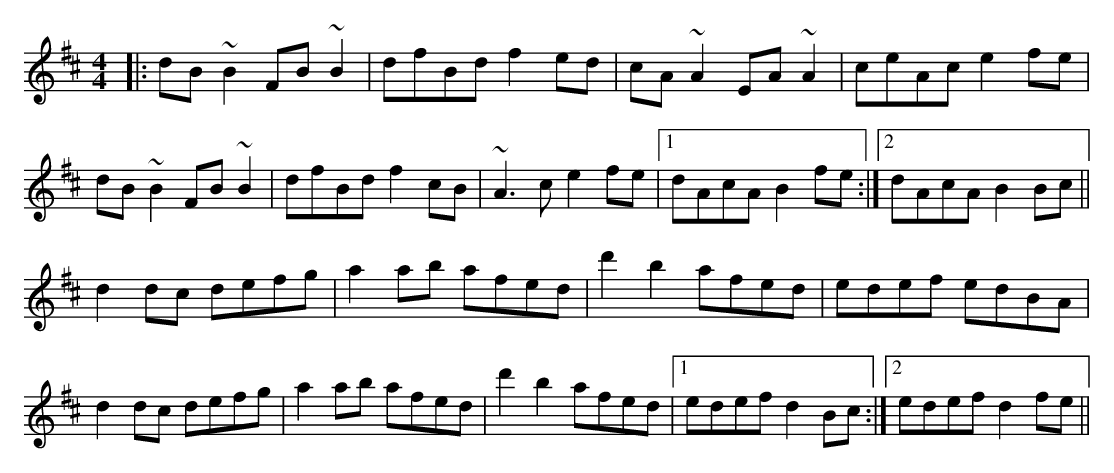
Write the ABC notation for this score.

X:1
M:4/4
K:Bmin
|:dB~B2 FB~B2|dfBd f2ed|cA~A2 EA~A2|ceAc e2fe|
dB~B2 FB~B2|dfBd f2cB|~A3c e2fe|1 dAcA B2fe:|2 dAcA B2Bc||
d2dc defg|a2ab afed|d'2 b2 afed|edef edBA|
d2dc defg|a2ab afed|d'2 b2 afed|1 edef d2Bc:|2 edef d2fe||
